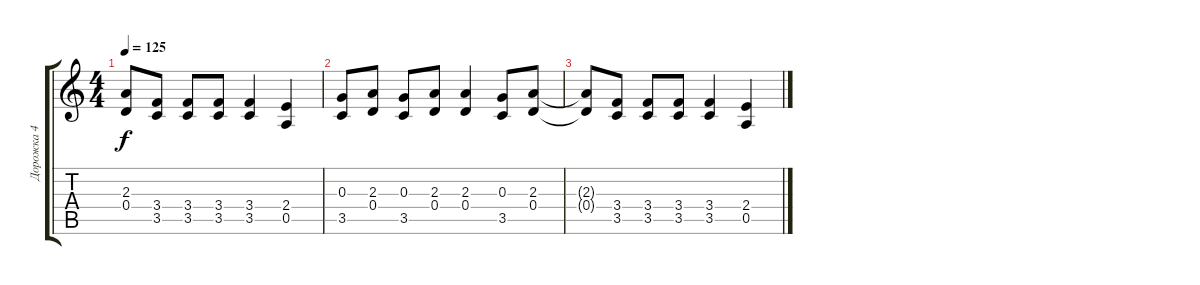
\track ("Дорожка 4" "Дорожка 4") {instrument electricbasspick}
\staff {score tabs}
\tuning (E4 B3 G3 D3 A2 E2) {hide}
\ts (4 4)
\tempo 125
\clef g2
\ks c
(2.3{t} 0.4{t}).8{dy f} (3.4 3.5).8 (3.4 3.5).8 (3.4 3.5).8 (3.4 3.5).4 (2.4 0.5).4 |
(0.3 3.5).8 (2.3 0.4).8 (0.3 3.5).8 (2.3 0.4).8 (2.3 0.4).4 (0.3 3.5).8 (2.3 0.4).8 |
(2.3{t} 0.4{t}).8 (3.4 3.5).8 (3.4 3.5).8 (3.4 3.5).8 (3.4 3.5).4 (2.4 0.5).4
